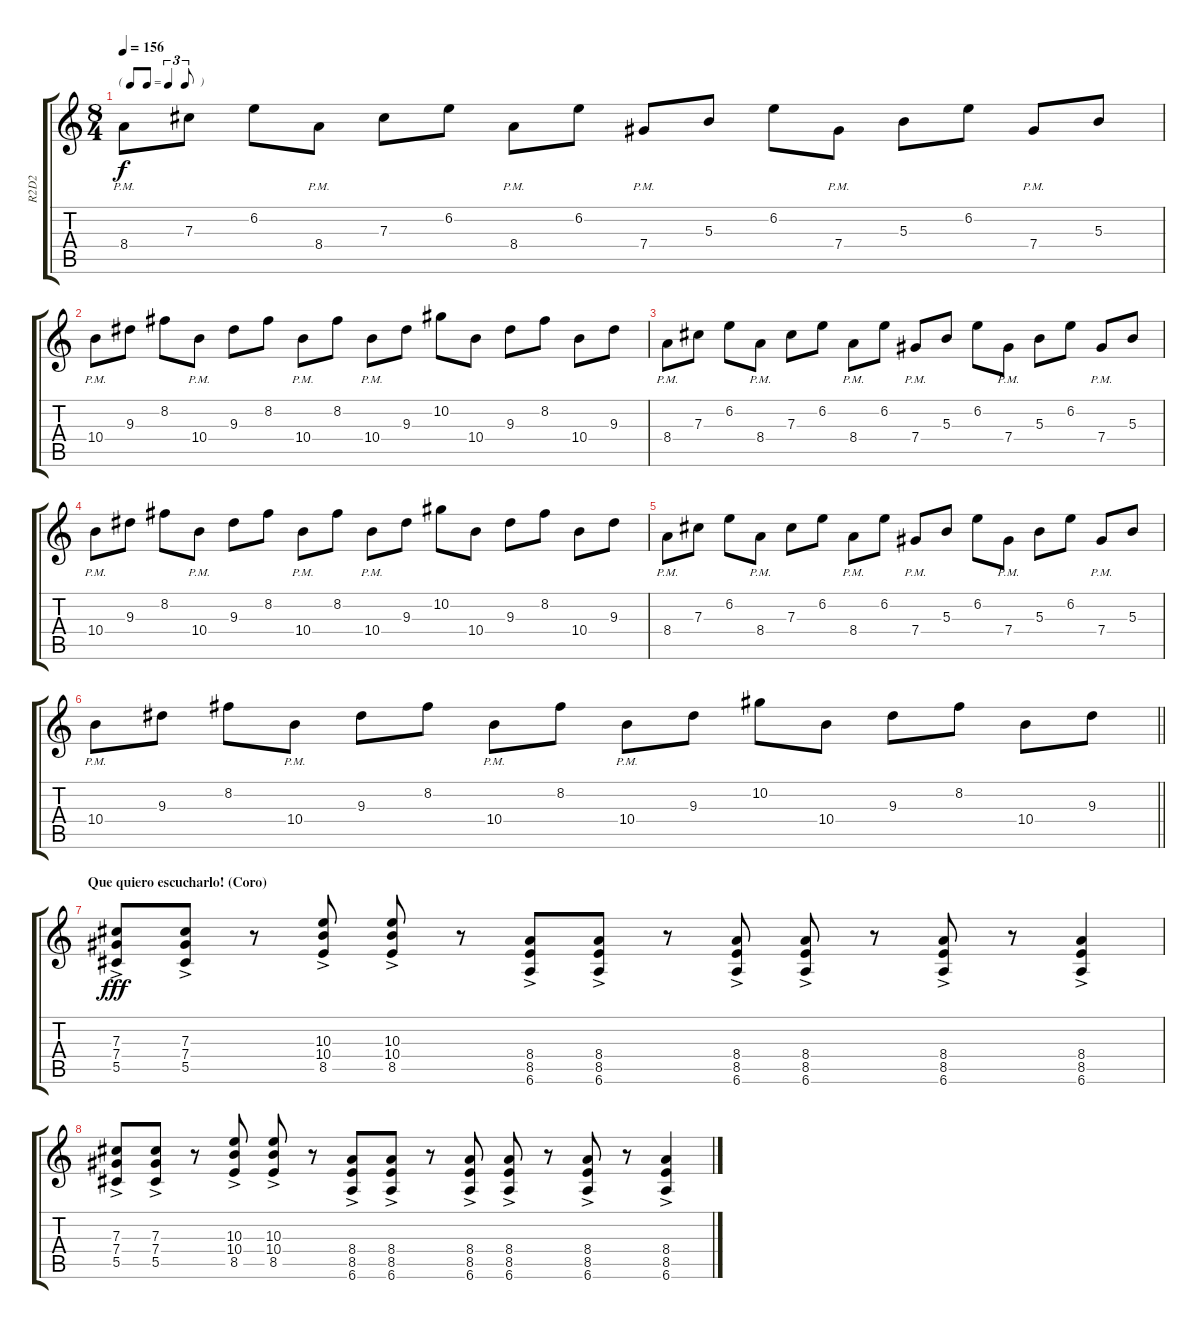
\track ("R2D2" "R2D2") {instrument acousticguitarsteel}
\staff {score tabs}
\tuning (Eb4 Bb3 Gb3 Db3 Ab2 Eb2) {hide}
\ts (8 4)
\tf triplet8th
\tempo 156
\clef g2
\ks c
8.4{pm}.8{dy f} 7.3.8 6.2.8 8.4{pm}.8 7.3.8 6.2.8 8.4{pm}.8 6.2.8 7.4{pm}.8 5.3.8 6.2.8 7.4{pm}.8 5.3.8 6.2.8 7.4{pm}.8 5.3.8 |
10.4{pm}.8 9.3.8 8.2.8 10.4{pm}.8 9.3.8 8.2.8 10.4{pm}.8 8.2.8 10.4{pm}.8 9.3.8 10.2.8 10.4.8 9.3.8 8.2.8 10.4.8 9.3.8 |
8.4{pm}.8 7.3.8 6.2.8 8.4{pm}.8 7.3.8 6.2.8 8.4{pm}.8 6.2.8 7.4{pm}.8 5.3.8 6.2.8 7.4{pm}.8 5.3.8 6.2.8 7.4{pm}.8 5.3.8 |
10.4{pm}.8 9.3.8 8.2.8 10.4{pm}.8 9.3.8 8.2.8 10.4{pm}.8 8.2.8 10.4{pm}.8 9.3.8 10.2.8 10.4.8 9.3.8 8.2.8 10.4.8 9.3.8 |
8.4{pm}.8 7.3.8 6.2.8 8.4{pm}.8 7.3.8 6.2.8 8.4{pm}.8 6.2.8 7.4{pm}.8 5.3.8 6.2.8 7.4{pm}.8 5.3.8 6.2.8 7.4{pm}.8 5.3.8 |
\barLineRight lightlight
10.4{pm}.8 9.3.8 8.2.8 10.4{pm}.8 9.3.8 8.2.8 10.4{pm}.8 8.2.8 10.4{pm}.8 9.3.8 10.2.8 10.4.8 9.3.8 8.2.8 10.4.8 9.3.8 |
\section ("" "Que quiero escucharlo! (Coro)")
(7.3{ac} 7.4{ac} 5.5{ac}).8{dy fff} (7.3{ac} 7.4{ac} 5.5{ac}).8 r.8 (10.3{ac} 10.4{ac} 8.5{ac}).8 (10.3{ac} 10.4{ac} 8.5{ac}).8 r.8 (8.4{ac} 8.5{ac} 6.6{ac}).8 (8.4{ac} 8.5{ac} 6.6{ac}).8 r.8 (8.4{ac} 8.5{ac} 6.6{ac}).8 (8.4{ac} 8.5{ac} 6.6{ac}).8 r.8 (8.4{ac} 8.5{ac} 6.6{ac}).8 r.8 (8.4{ac} 8.5{ac} 6.6{ac}).4 |
(7.3{ac} 7.4{ac} 5.5{ac}).8 (7.3{ac} 7.4{ac} 5.5{ac}).8 r.8 (10.3{ac} 10.4{ac} 8.5{ac}).8 (10.3{ac} 10.4{ac} 8.5{ac}).8 r.8 (8.4{ac} 8.5{ac} 6.6{ac}).8 (8.4{ac} 8.5{ac} 6.6{ac}).8 r.8 (8.4{ac} 8.5{ac} 6.6{ac}).8 (8.4{ac} 8.5{ac} 6.6{ac}).8 r.8 (8.4{ac} 8.5{ac} 6.6{ac}).8 r.8 (8.4{ac} 8.5{ac} 6.6{ac}).4
